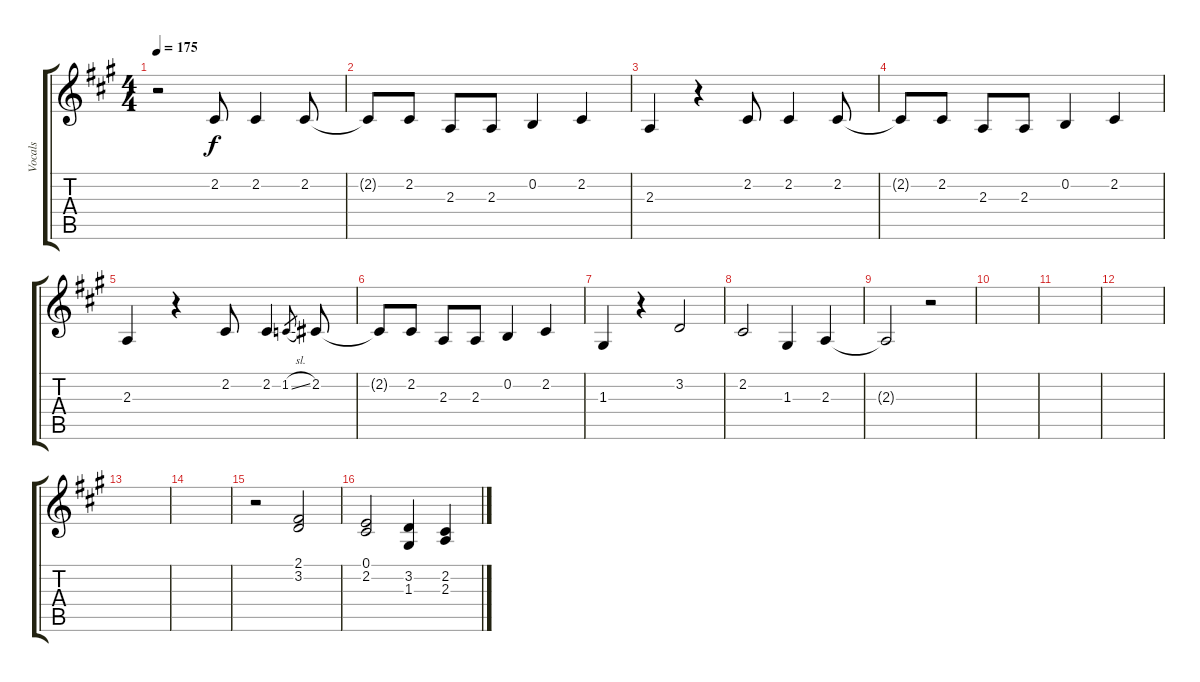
\track ("Vocals" "Vocals") {instrument englishhorn}
\staff {score tabs}
\tuning (E4 B3 G3 D3 A2 E2) {hide}
\ts (4 4)
\tempo 175
\clef g2
\ks f#minor
r.2{dy f} 2.2.8 2.2.4 2.2.8 |
2.2{t}.8 2.2.8 2.3.8 2.3.8 0.2.4 2.2.4 |
2.3.4 r.4 2.2.8 2.2.4 2.2.8 |
2.2{t}.8 2.2.8 2.3.8 2.3.8 0.2.4 2.2.4 |
2.3.4 r.4 2.2.8 2.2.4 1.2{sl}.8{gr} 2.2.8 |
2.2{t}.8 2.2.8 2.3.8 2.3.8 0.2.4 2.2.4 |
1.3.4 r.4 3.2.2 |
2.2.2 1.3.4 2.3.4 |
2.3{t}.2 r.2 |
|
|
|
|
|
r.2 (2.1 3.2).2 |
(0.1 2.2).2 (3.2 1.3).4 (2.2 2.3).4
